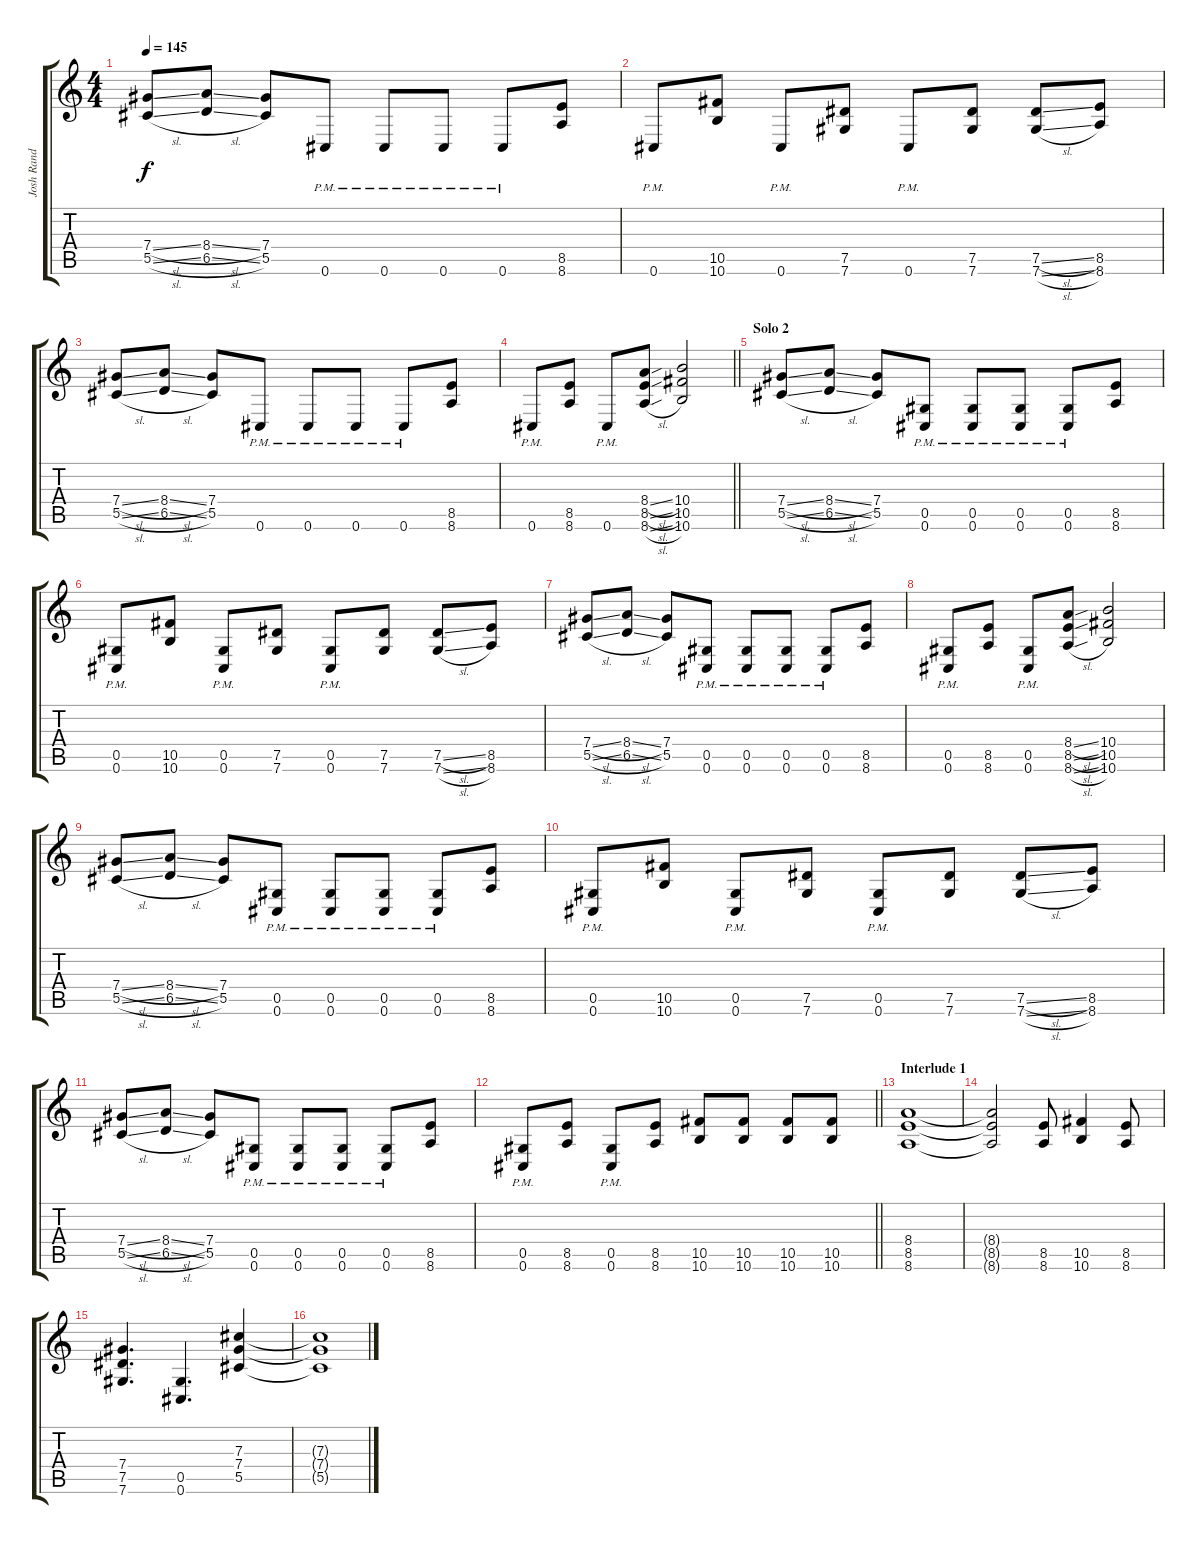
\track ("Josh Rand" "Josh Rand") {instrument overdrivenguitar}
\staff {score tabs}
\tuning (Eb4 Bb3 Gb3 Db3 Ab2 Db2) {hide}
\ts (4 4)
\tempo 145
\clef g2
\ks c
(7.4{sl} 5.5{sl}).8{dy f} (8.4{sl} 6.5{sl}).8 (7.4 5.5).8 0.6{pm}.8 0.6{pm}.8 0.6{pm}.8 0.6{pm}.8 (8.5 8.6).8 |
0.6{pm}.8 (10.5 10.6).8 0.6{pm}.8 (7.5 7.6).8 0.6{pm}.8 (7.5 7.6).8 (7.5{sl} 7.6{sl}).8 (8.5 8.6).8 |
(7.4{sl} 5.5{sl}).8 (8.4{sl} 6.5{sl}).8 (7.4 5.5).8 0.6{pm}.8 0.6{pm}.8 0.6{pm}.8 0.6{pm}.8 (8.5 8.6).8 |
\barLineRight lightlight
0.6{pm}.8 (8.5 8.6).8 0.6{pm}.8 (8.4{sl} 8.5{sl} 8.6{sl}).8 (10.4 10.5 10.6).2 |
\section ("" "Solo 2")
(7.4{sl} 5.5{sl}).8 (8.4{sl} 6.5{sl}).8 (7.4 5.5).8 (0.5{pm} 0.6{pm}).8 (0.5{pm} 0.6{pm}).8 (0.5{pm} 0.6{pm}).8 (0.5{pm} 0.6{pm}).8 (8.5 8.6).8 |
(0.5{pm} 0.6{pm}).8 (10.5 10.6).8 (0.5{pm} 0.6{pm}).8 (7.5 7.6).8 (0.5{pm} 0.6{pm}).8 (7.5 7.6).8 (7.5{sl} 7.6{sl}).8 (8.5 8.6).8 |
(7.4{sl} 5.5{sl}).8 (8.4{sl} 6.5{sl}).8 (7.4 5.5).8 (0.5{pm} 0.6{pm}).8 (0.5{pm} 0.6{pm}).8 (0.5{pm} 0.6{pm}).8 (0.5{pm} 0.6{pm}).8 (8.5 8.6).8 |
(0.5{pm} 0.6{pm}).8 (8.5 8.6).8 (0.5{pm} 0.6{pm}).8 (8.4{sl} 8.5{sl} 8.6{sl}).8 (10.4 10.5 10.6).2 |
(7.4{sl} 5.5{sl}).8 (8.4{sl} 6.5{sl}).8 (7.4 5.5).8 (0.5{pm} 0.6{pm}).8 (0.5{pm} 0.6{pm}).8 (0.5{pm} 0.6{pm}).8 (0.5{pm} 0.6{pm}).8 (8.5 8.6).8 |
(0.5{pm} 0.6{pm}).8 (10.5 10.6).8 (0.5{pm} 0.6{pm}).8 (7.5 7.6).8 (0.5{pm} 0.6{pm}).8 (7.5 7.6).8 (7.5{sl} 7.6{sl}).8 (8.5 8.6).8 |
(7.4{sl} 5.5{sl}).8 (8.4{sl} 6.5{sl}).8 (7.4 5.5).8 (0.5{pm} 0.6{pm}).8 (0.5{pm} 0.6{pm}).8 (0.5{pm} 0.6{pm}).8 (0.5{pm} 0.6{pm}).8 (8.5 8.6).8 |
\barLineRight lightlight
(0.5{pm} 0.6{pm}).8 (8.5 8.6).8 (0.5{pm} 0.6{pm}).8 (8.5 8.6).8 (10.5 10.6).8 (10.5 10.6).8 (10.5 10.6).8 (10.5 10.6).8 |
\section ("" "Interlude 1")
(8.4 8.5 8.6).1 |
(8.4{t} 8.5{t} 8.6{t}).2 (8.5 8.6).8 (10.5 10.6).4 (8.5 8.6).8 |
(7.4 7.5 7.6).4{d} (0.5 0.6).4{d} (7.3 7.4 5.5).4 |
(7.3{t} 7.4{t} 5.5{t}).1
